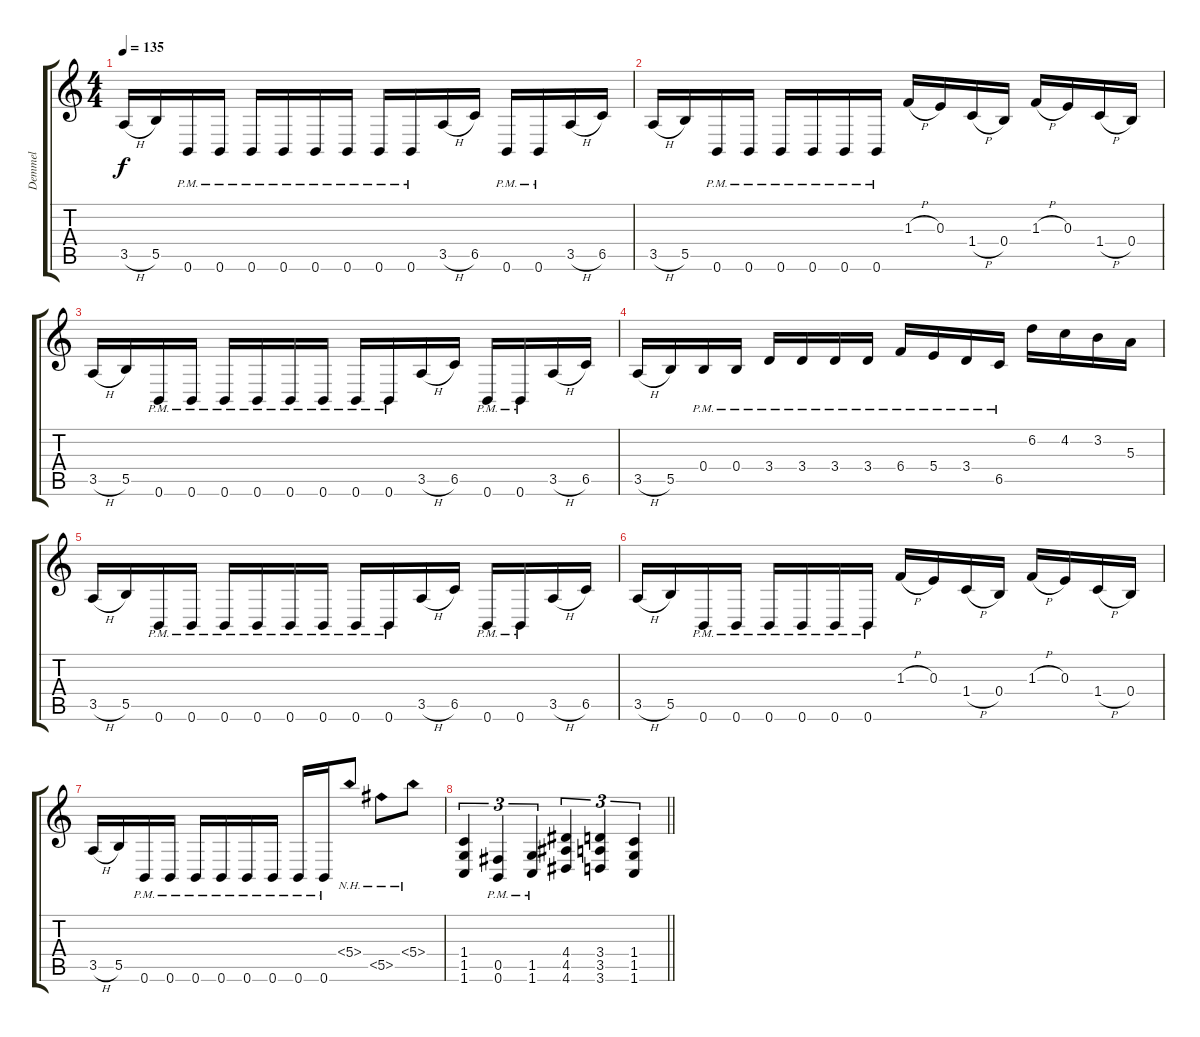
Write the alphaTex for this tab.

\track ("Demmel" "Demmel") {instrument distortionguitar}
\staff {score tabs}
\tuning (Db4 Ab3 E3 B2 Gb2 B1) {hide}
\ts (4 4)
\tempo 135
\clef g2
\ks c
3.5{h}.16{dy f} 5.5.16 0.6{pm}.16 0.6{pm}.16 0.6{pm}.16 0.6{pm}.16 0.6{pm}.16 0.6{pm}.16 0.6{pm}.16 0.6{pm}.16 3.5{h}.16 6.5.16 0.6{pm}.16 0.6{pm}.16 3.5{h}.16 6.5.16 |
3.5{h}.16 5.5.16 0.6{pm}.16 0.6{pm}.16 0.6{pm}.16 0.6{pm}.16 0.6{pm}.16 0.6{pm}.16 1.3{h}.16 0.3.16 1.4{h}.16 0.4.16 1.3{h}.16 0.3.16 1.4{h}.16 0.4.16 |
3.5{h}.16 5.5.16 0.6{pm}.16 0.6{pm}.16 0.6{pm}.16 0.6{pm}.16 0.6{pm}.16 0.6{pm}.16 0.6{pm}.16 0.6{pm}.16 3.5{h}.16 6.5.16 0.6{pm}.16 0.6{pm}.16 3.5{h}.16 6.5.16 |
3.5{h}.16 5.5.16 0.4{pm}.16 0.4{pm}.16 3.4{pm}.16 3.4{pm}.16 3.4{pm}.16 3.4{pm}.16 6.4{pm}.16 5.4{pm}.16 3.4{pm}.16 6.5{pm}.16 6.2.16 4.2.16 3.2.16 5.3.16 |
3.5{h}.16 5.5.16 0.6{pm}.16 0.6{pm}.16 0.6{pm}.16 0.6{pm}.16 0.6{pm}.16 0.6{pm}.16 0.6{pm}.16 0.6{pm}.16 3.5{h}.16 6.5.16 0.6{pm}.16 0.6{pm}.16 3.5{h}.16 6.5.16 |
3.5{h}.16 5.5.16 0.6{pm}.16 0.6{pm}.16 0.6{pm}.16 0.6{pm}.16 0.6{pm}.16 0.6{pm}.16 1.3{h}.16 0.3.16 1.4{h}.16 0.4.16 1.3{h}.16 0.3.16 1.4{h}.16 0.4.16 |
3.5{h}.16 5.5.16 0.6{pm}.16 0.6{pm}.16 0.6{pm}.16 0.6{pm}.16 0.6{pm}.16 0.6{pm}.16 0.6{pm}.16 0.6{pm}.16 5.4{nh}.8 5.5{nh}.8 5.4{nh}.8 |
\barLineRight lightlight
(1.4 1.5 1.6).4{tu (3 2)} (0.5{pm} 0.6{pm}).4{tu (3 2)} (1.5{pm} 1.6{pm}).4{tu (3 2)} (4.4 4.5 4.6).4{tu (3 2)} (3.4 3.5 3.6).4{tu (3 2)} (1.4 1.5 1.6).4{tu (3 2)}
